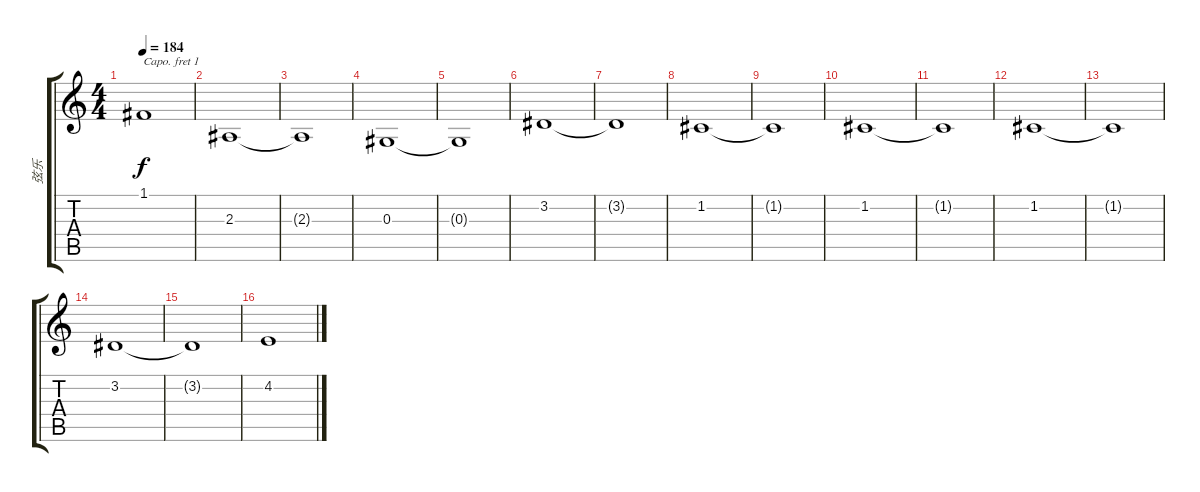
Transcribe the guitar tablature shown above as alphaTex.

\track ("弦乐" "弦乐") {instrument stringensemble1}
\staff {score tabs}
\capo 1
\tuning (E4 B3 G3 D3 A2 E2) {hide}
\ts (4 4)
\tempo 184
\clef g2
\ks c
1.1{t}.1{dy f} |
2.3.1{volume 14} |
2.3{t}.1 |
0.3.1 |
0.3{t}.1 |
3.2.1{volume 10} |
3.2{t}.1 |
1.2.1 |
1.2{t}.1 |
1.2.1 |
1.2{t}.1 |
1.2.1 |
1.2{t}.1 |
3.2.1 |
3.2{t}.1 |
4.2.1
